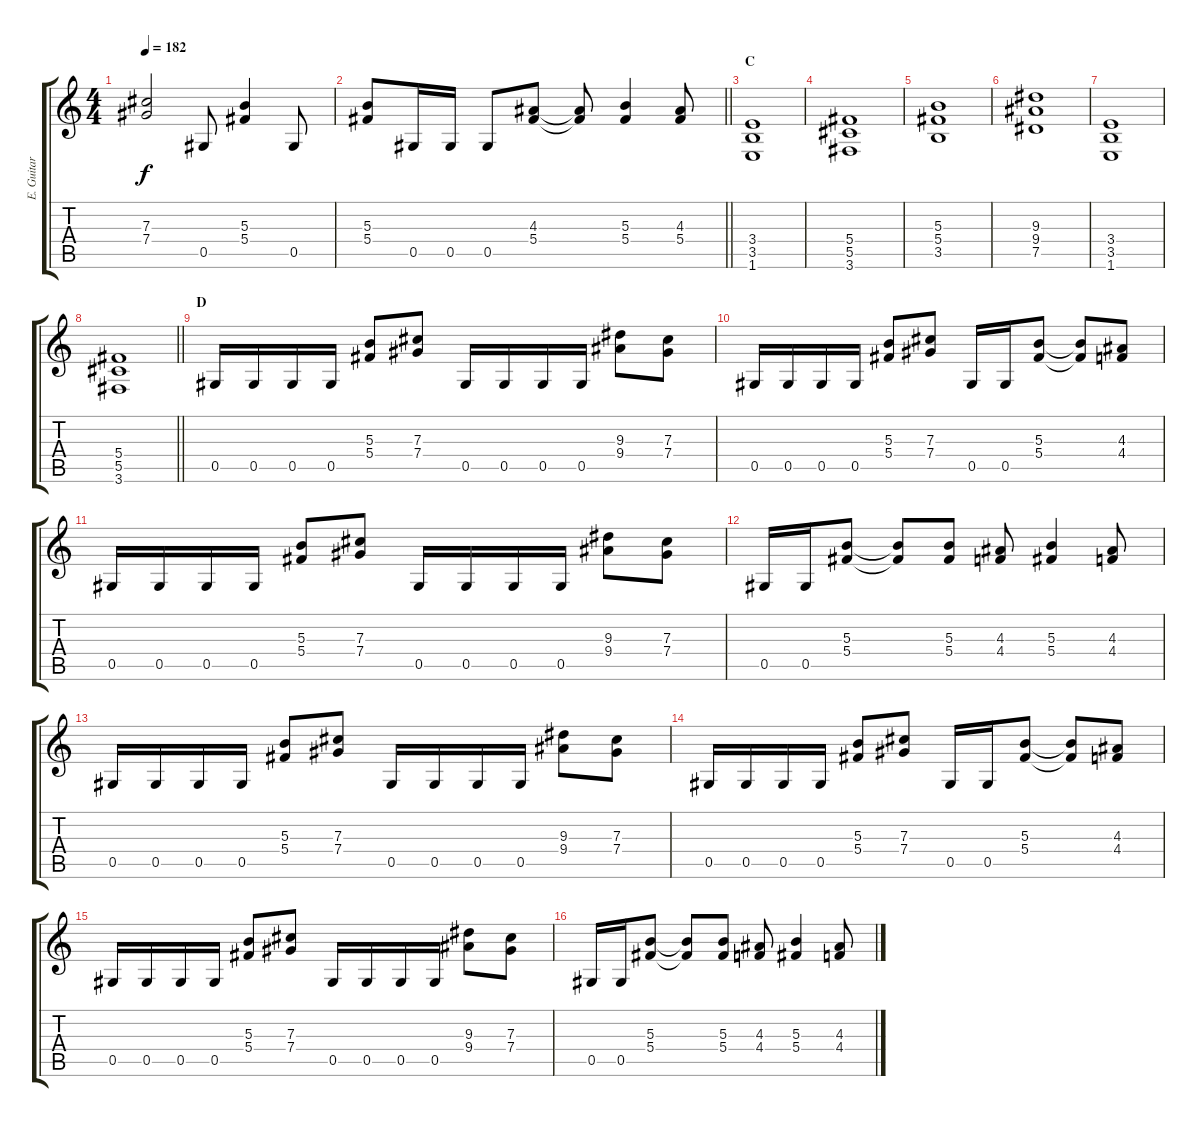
\track ("E. Guitar II" "E. Guitar ") {instrument overdrivenguitar}
\staff {score tabs}
\tuning (Eb4 Bb3 Gb3 Db3 Ab2 Eb2) {hide}
\ts (4 4)
\tempo 182
\clef g2
\ks c
(7.3{t} 7.4{t}).2{dy f} 0.5.8 (5.3 5.4).4 0.5.8 |
\barLineRight lightlight
(5.3 5.4).8 0.5.16 0.5.16 0.5.8 (4.3 5.4).8 (4.3{t} 5.4{t}).8 (5.3 5.4).4 (4.3 5.4).8 |
\section ("" "C")
(3.4 3.5 1.6).1 |
(5.4 5.5 3.6).1 |
(5.3 5.4 3.5).1 |
(9.3 9.4 7.5).1 |
(3.4 3.5 1.6).1 |
\barLineRight lightlight
(5.4 5.5 3.6).1 |
\section ("" "D")
0.5.16 0.5.16 0.5.16 0.5.16 (5.3 5.4).8 (7.3 7.4).8 0.5.16 0.5.16 0.5.16 0.5.16 (9.3 9.4).8 (7.3 7.4).8 |
0.5.16 0.5.16 0.5.16 0.5.16 (5.3 5.4).8 (7.3 7.4).8 0.5.16 0.5.16 (5.3 5.4).8 (5.3{t} 5.4{t}).8 (4.3 4.4).8 |
0.5.16 0.5.16 0.5.16 0.5.16 (5.3 5.4).8 (7.3 7.4).8 0.5.16 0.5.16 0.5.16 0.5.16 (9.3 9.4).8 (7.3 7.4).8 |
0.5.16 0.5.16 (5.3 5.4).8 (5.3{t} 5.4{t}).8 (5.3 5.4).8 (4.3 4.4).8 (5.3 5.4).4 (4.3 4.4).8 |
0.5.16 0.5.16 0.5.16 0.5.16 (5.3 5.4).8 (7.3 7.4).8 0.5.16 0.5.16 0.5.16 0.5.16 (9.3 9.4).8 (7.3 7.4).8 |
0.5.16 0.5.16 0.5.16 0.5.16 (5.3 5.4).8 (7.3 7.4).8 0.5.16 0.5.16 (5.3 5.4).8 (5.3{t} 5.4{t}).8 (4.3 4.4).8 |
0.5.16 0.5.16 0.5.16 0.5.16 (5.3 5.4).8 (7.3 7.4).8 0.5.16 0.5.16 0.5.16 0.5.16 (9.3 9.4).8 (7.3 7.4).8 |
0.5.16 0.5.16 (5.3 5.4).8 (5.3{t} 5.4{t}).8 (5.3 5.4).8 (4.3 4.4).8 (5.3 5.4).4 (4.3 4.4).8
